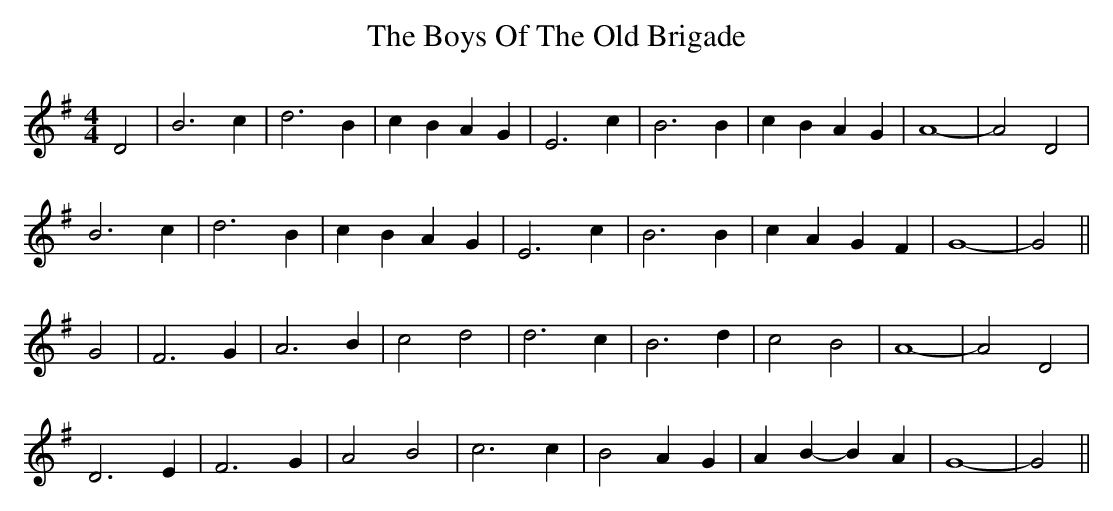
X:1
T: The Boys Of The Old Brigade
M: 4/4
L: 1/8
K: Gmaj
D4|B6 c2|d6 B2|c2B2 A2G2|E6 c2|B6B2|c2B2 A2G2|A8-|A4D4|
B6 c2|d6 B2|c2B2 A2G2|E6 c2|B6B2|c2 A2 G2 F2|G8-|G4||
G4|F6 G2|A6 B2|c4 d4|d6 c2|B6 d2|c4 B4|A8-|A4 D4|
D6 E2|F6 G2|A4 B4|c6 c2|B4 A2G2|A2B2-B2A2|G8-|G4||
